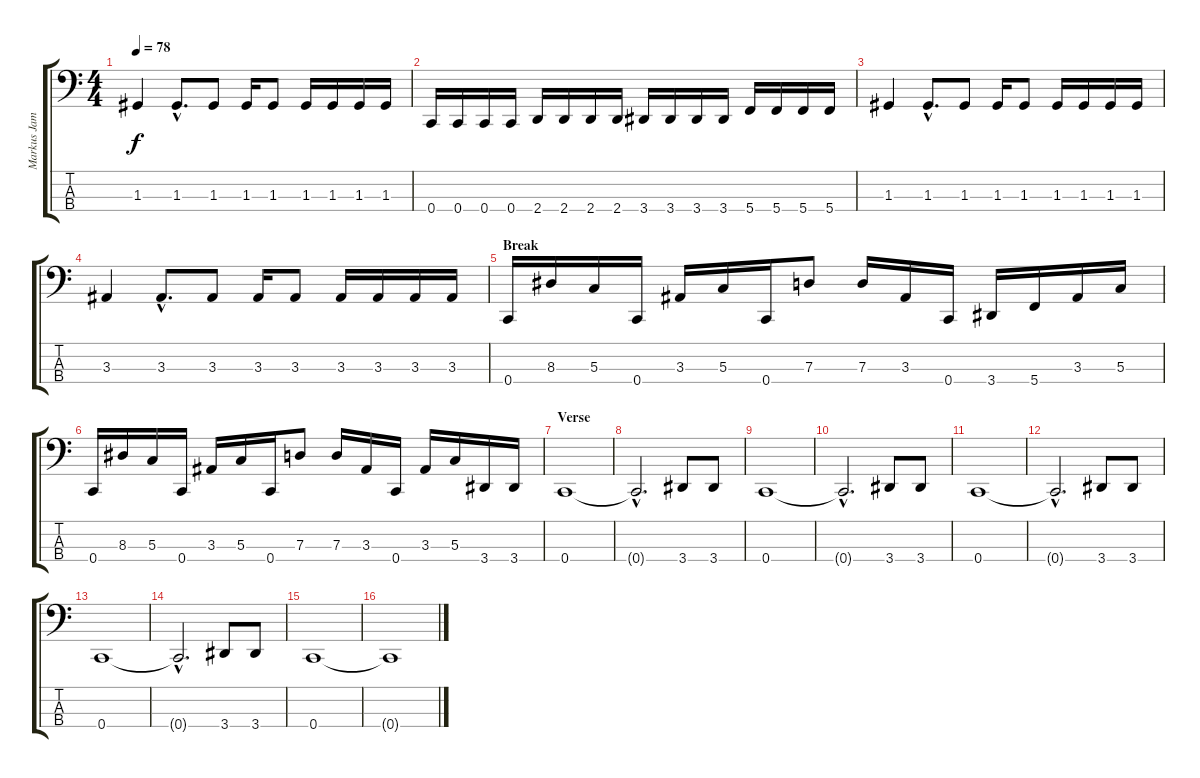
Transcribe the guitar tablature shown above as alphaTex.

\track ("Markus James" "Markus Jam") {instrument electricbassfinger}
\staff {score tabs}
\tuning (F2 C2 G1 C1) {hide}
\ts (4 4)
\tempo 78
\clef f4
\ks c
1.3.4{dy f} 1.3{hac}.8{d} 1.3.8 1.3.16 1.3.8 1.3.16 1.3.16 1.3.16 1.3.16 |
0.4.16 0.4.16 0.4.16 0.4.16 2.4.16 2.4.16 2.4.16 2.4.16 3.4.16 3.4.16 3.4.16 3.4.16 5.4.16 5.4.16 5.4.16 5.4.16 |
1.3.4 1.3{hac}.8{d} 1.3.8 1.3.16 1.3.8 1.3.16 1.3.16 1.3.16 1.3.16 |
3.3.4 3.3{hac}.8{d} 3.3.8 3.3.16 3.3.8 3.3.16 3.3.16 3.3.16 3.3.16 |
\section ("" "Break")
0.4.16 8.3.16 5.3.16 0.4.16 3.3.16 5.3.16 0.4.16 7.3.8 7.3.16 3.3.16 0.4.16 3.4.16 5.4.16 3.3.16 5.3.16 |
0.4.16 8.3.16 5.3.16 0.4.16 3.3.16 5.3.16 0.4.16 7.3.8 7.3.16 3.3.16 0.4.16 3.3.16 5.3.16 3.4.16 3.4.16 |
\section ("" "Verse")
0.4.1 |
0.4{hac t}.2{d} 3.4.8 3.4.8 |
0.4.1 |
0.4{hac t}.2{d} 3.4.8 3.4.8 |
0.4.1 |
0.4{hac t}.2{d} 3.4.8 3.4.8 |
0.4.1 |
0.4{hac t}.2{d} 3.4.8 3.4.8 |
0.4.1 |
0.4{t}.1
